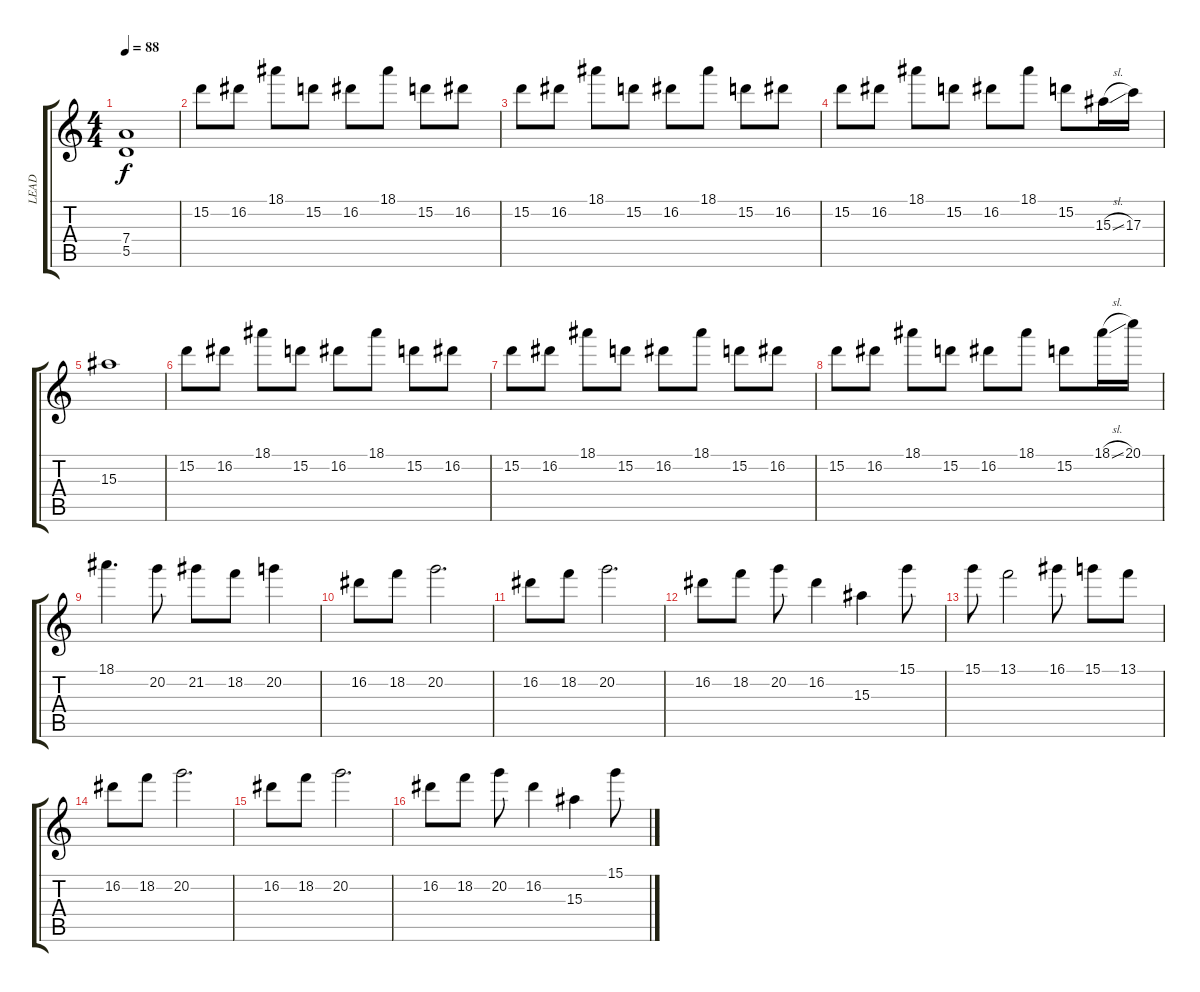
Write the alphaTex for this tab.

\track ("LEAD" "LEAD") {instrument overdrivenguitar}
\staff {score tabs}
\tuning (E4 B3 G3 D3 A2 E2) {hide}
\ts (4 4)
\tempo 88
\clef g2
\ks c
(7.4 5.5).1{dy f} |
15.2.8 16.2.8 18.1.8 15.2.8 16.2.8 18.1.8 15.2.8 16.2.8 |
15.2.8 16.2.8 18.1.8 15.2.8 16.2.8 18.1.8 15.2.8 16.2.8 |
15.2.8 16.2.8 18.1.8 15.2.8 16.2.8 18.1.8 15.2.8 15.3{sl}.16 17.3.16 |
15.3.1 |
15.2.8 16.2.8 18.1.8 15.2.8 16.2.8 18.1.8 15.2.8 16.2.8 |
15.2.8 16.2.8 18.1.8 15.2.8 16.2.8 18.1.8 15.2.8 16.2.8 |
15.2.8 16.2.8 18.1.8 15.2.8 16.2.8 18.1.8 15.2.8 18.1{sl}.16 20.1.16 |
18.1.4{d} 20.2.8 21.2.8 18.2.8 20.2.4 |
16.2.8 18.2.8 20.2.2{d} |
16.2.8 18.2.8 20.2.2{d} |
16.2.8 18.2.8 20.2.8 16.2.4 15.3.4 15.1.8 |
15.1.8 13.1.2 16.1.8 15.1.8 13.1.8 |
16.2.8 18.2.8 20.2.2{d} |
16.2.8 18.2.8 20.2.2{d} |
16.2.8 18.2.8 20.2.8 16.2.4 15.3.4 15.1.8
